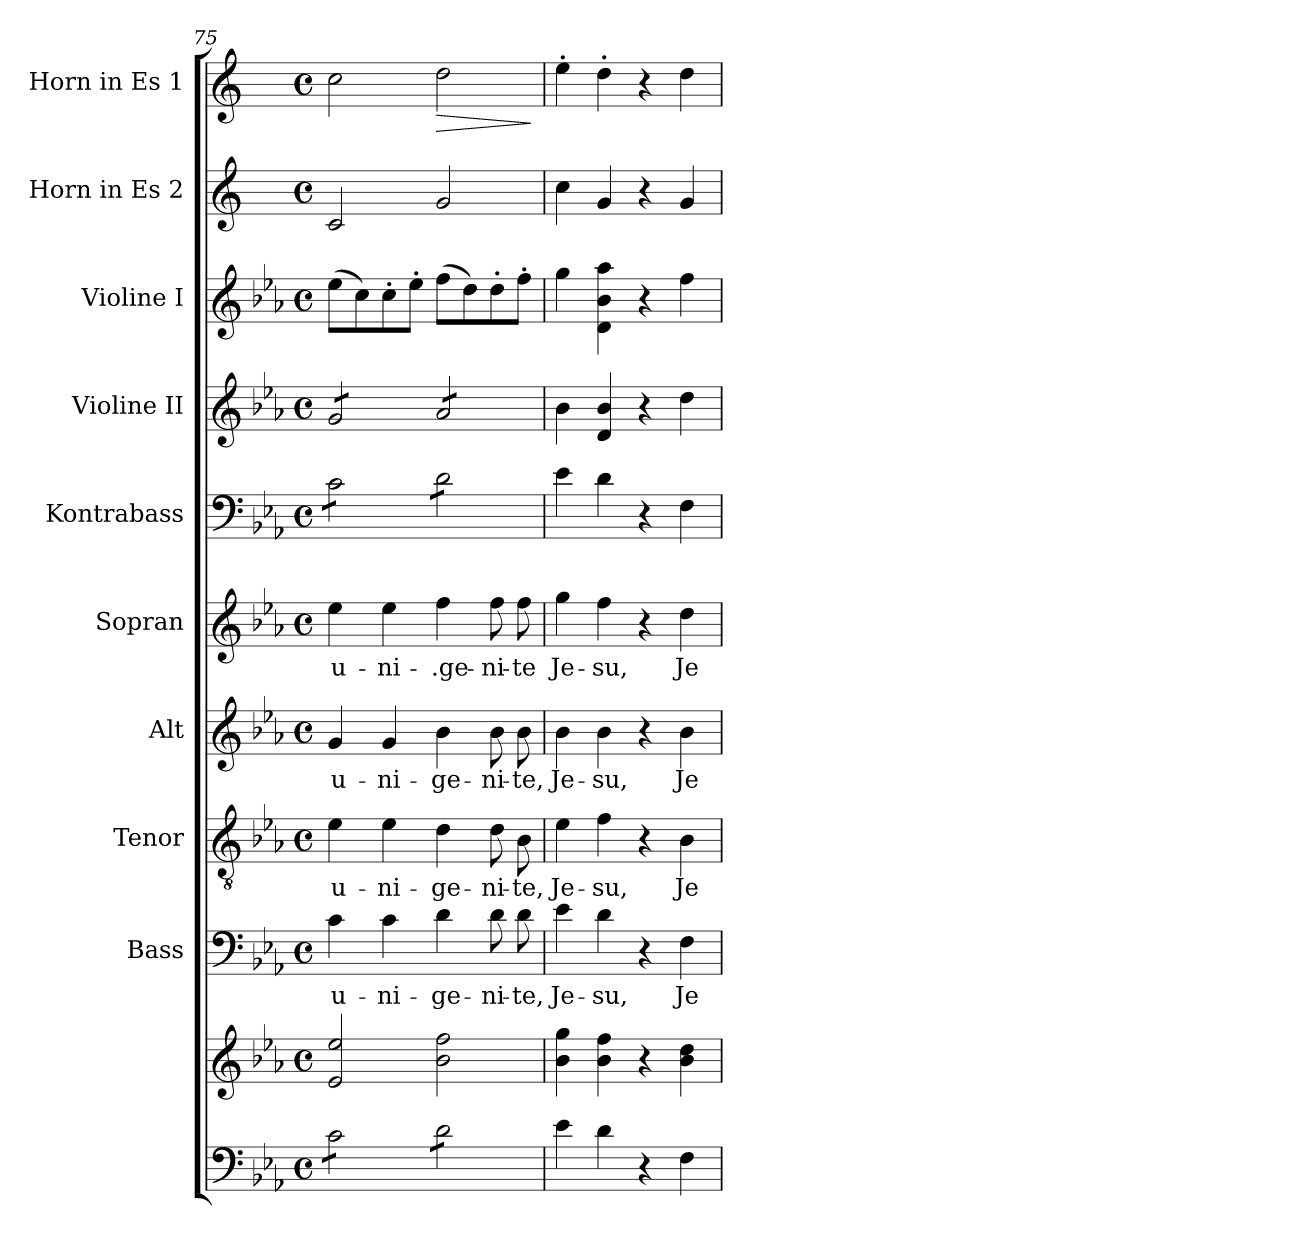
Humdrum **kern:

**kern	**kern	**kern	**text	**kern	**text	**kern	**text	**kern	**text	**kern	**kern	**kern	**kern	**kern	**dynam
*part10	*part10	*part9	*part9	*part8	*part8	*part7	*part7	*part6	*part6	*part5	*part4	*part3	*part2	*part1	*part1
*staff11	*staff10	*staff9	*staff9	*staff8	*staff8	*staff7	*staff7	*staff6	*staff6	*staff5	*staff4	*staff3	*staff2	*staff1	*staff1
*	*	*I"Bass	*	*I"Tenor	*	*I"Alt	*	*I"Sopran	*	*I"Kontrabass	*I"Violine II	*I"Violine I	*I"Horn in Es 2	*I"Horn in Es 1	*
*	*	*I'B.	*	*I'T.	*	*I'A.	*	*I'S.	*	*I'Kb.	*I'Vl. II	*I'Vl. I	*I'Hr. Es 2	*I'Hr. Es 1	*
*clefF4	*clefG2	*clefF4	*	*clefGv2	*	*clefG2	*	*clefG2	*	*clefF4	*clefG2	*clefG2	*clefG2	*clefG2	*
*	*	*	*	*	*	*	*	*	*	*ITrd7c12	*	*	*ITrd5c9	*ITrd5c9	*
*k[b-e-a-]	*k[b-e-a-]	*k[b-e-a-]	*	*k[b-e-a-]	*	*k[b-e-a-]	*	*k[b-e-a-]	*	*k[b-e-a-]	*k[b-e-a-]	*k[b-e-a-]	*k[b-e-a-]	*k[b-e-a-]	*
*E-:	*E-:	*E-:	*	*E-:	*	*E-:	*	*E-:	*	*E-:	*E-:	*E-:	*E-:	*E-:	*
*M4/4	*M4/4	*M4/4	*	*M4/4	*	*M4/4	*	*M4/4	*	*M4/4	*M4/4	*M4/4	*M4/4	*M4/4	*
*met(c)	*met(c)	*met(c)	*	*met(c)	*	*met(c)	*	*met(c)	*	*met(c)	*met(c)	*met(c)	*met(c)	*met(c)	*
=75	=75	=75	=75	=75	=75	=75	=75	=75	=75	=75	=75	=75	=75	=75	=75
!	!	!	!LO:LY:b	!	!LO:LY:b	!	!LO:LY:b	!	!LO:LY:b	!	!	!	!	!	!
*tremolo	*	*	*	*	*	*	*	*	*	*	*	*	*	*	*
*	*	*	*	*	*	*	*	*	*	*tremolo	*	*	*	*	*
*	*	*	*	*	*	*	*	*	*	*	*tremolo	*	*	*	*
8c\L	2e-/ 2ee-/	4c\	u-	4e-\	u-	4g/	u-	4ee-\	u-	8C\L	8g/L	(>8ee-\L	2E-/	2e-\	.
8c\	.	.	.	.	.	.	.	.	.	8C\	8g/	8cc\)	.	.	.
!	!	!	!LO:LY:b	!	!LO:LY:b	!	!LO:LY:b	!	!LO:LY:b	!	!	!	!	!	!
8c\	.	4c\	-ni-	4e-\	-ni-	4g/	-ni-	4ee-\	-ni-	8C\	8g/	8cc'>\	.	.	.
8c\J	.	.	.	.	.	.	.	.	.	8C\J	8g/J	8ee-'>\J	.	.	.
!	!	!	!LO:LY:b	!	!LO:LY:b	!	!LO:LY:b	!	!LO:LY:b	!	!	!	!	!	!LO:HP:b
8d\L	2b-\ 2ff\	4d\	-ge-	4d\	-ge-	4b-\	-ge-	4ff\	-.ge-	8D\L	8a-/L	(>8ff\L	2B-/	2f\	>
8d\	.	.	.	.	.	.	.	.	.	8D\	8a-/	8dd\)	.	.	.
!	!	!	!LO:LY:b	!	!LO:LY:b	!	!LO:LY:b	!	!LO:LY:b	!	!	!	!	!	!
8d\	.	8d\	-ni-	8d\	-ni-	8b-\	-ni-	8ff\	-ni-	8D\	8a-/	8dd'>\	.	.	.
!	!	!	!LO:LY:b	!	!LO:LY:b	!	!LO:LY:b	!	!LO:LY:b	!	!	!	!	!	!
8d\J	.	8d\	-te,	8B-\	-te,	8b-\	-te,	8ff\	-te	8D\J	8a-/J	8ff'>\J	.	.	.
*	*	*	*	*	*	*	*	*	*	*	*Xtremolo	*	*	*	*
*	*	*	*	*	*	*	*	*	*	*Xtremolo	*	*	*	*	*
*Xtremolo	*	*	*	*	*	*	*	*	*	*	*	*	*	*	*
.	.	.	.	.	.	.	.	.	.	.	.	.	.	.	]
=76	=76	=76	=76	=76	=76	=76	=76	=76	=76	=76	=76	=76	=76	=76	=76
!	!	!	!LO:LY:b	!	!LO:LY:b	!	!LO:LY:b	!	!LO:LY:b	!	!	!	!	!	!
4e-\	4b-\ 4gg\	4e-\	Je-	4e-\	Je-	4b-\	Je-	4gg\	Je-	4E-\	4b-\	4gg\	4e-\	4g'>\	.
!	!	!	!LO:LY:b	!	!LO:LY:b	!	!LO:LY:b	!	!LO:LY:b	!	!	!	!	!	!
4d\	4b-\ 4ff\	4d\	-su,	4f\	-su,	4b-\	-su,	4ff\	-su,	4D\	4d/ 4b-/	4d\ 4b-\ 4aa-\	4B-/	4f'>\	.
4r	4r	4r	.	4r	.	4r	.	4r	.	4r	4r	4r	4r	4r	.
!	!	!	!LO:LY:b	!	!LO:LY:b	!	!LO:LY:b	!	!LO:LY:b	!	!	!	!	!	!
4F\	4b-\ 4dd\	4F\	Je-	4B-\	Je-	4b-\	Je-	4dd\	Je-	4FF\	4dd\	4ff\	4B-/	4f\	.
=	=	=	=	=	=	=	=	=	=	=	=	=	=	=	=
*-	*-	*-	*-	*-	*-	*-	*-	*-	*-	*-	*-	*-	*-	*-	*-
